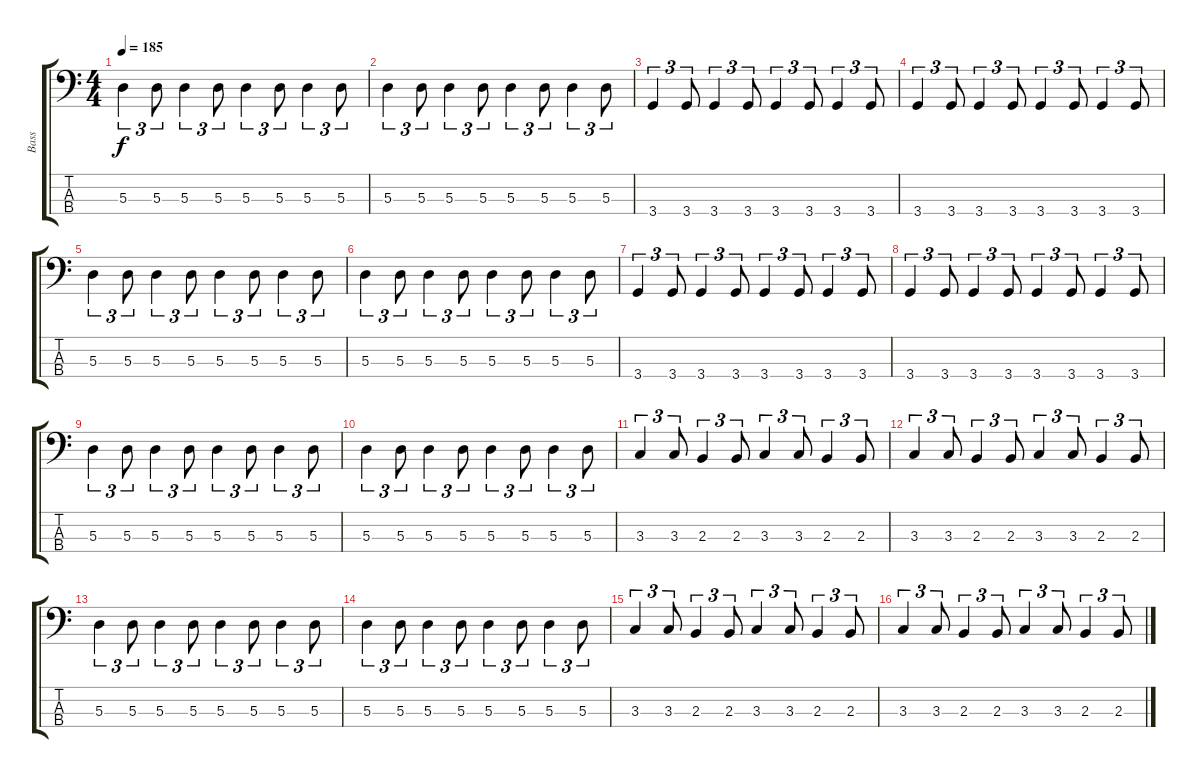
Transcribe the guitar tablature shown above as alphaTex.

\track ("Bass" "Bass") {instrument electricbassfinger}
\staff {score tabs}
\tuning (G2 D2 A1 E1) {hide}
\ts (4 4)
\tempo 185
\clef f4
\ks c
5.3.4{tu (3 2) dy f} 5.3.8{tu (3 2)} 5.3.4{tu (3 2)} 5.3.8{tu (3 2)} 5.3.4{tu (3 2)} 5.3.8{tu (3 2)} 5.3.4{tu (3 2)} 5.3.8{tu (3 2)} |
5.3.4{tu (3 2)} 5.3.8{tu (3 2)} 5.3.4{tu (3 2)} 5.3.8{tu (3 2)} 5.3.4{tu (3 2)} 5.3.8{tu (3 2)} 5.3.4{tu (3 2)} 5.3.8{tu (3 2)} |
3.4.4{tu (3 2)} 3.4.8{tu (3 2)} 3.4.4{tu (3 2)} 3.4.8{tu (3 2)} 3.4.4{tu (3 2)} 3.4.8{tu (3 2)} 3.4.4{tu (3 2)} 3.4.8{tu (3 2)} |
3.4.4{tu (3 2)} 3.4.8{tu (3 2)} 3.4.4{tu (3 2)} 3.4.8{tu (3 2)} 3.4.4{tu (3 2)} 3.4.8{tu (3 2)} 3.4.4{tu (3 2)} 3.4.8{tu (3 2)} |
5.3.4{tu (3 2)} 5.3.8{tu (3 2)} 5.3.4{tu (3 2)} 5.3.8{tu (3 2)} 5.3.4{tu (3 2)} 5.3.8{tu (3 2)} 5.3.4{tu (3 2)} 5.3.8{tu (3 2)} |
5.3.4{tu (3 2)} 5.3.8{tu (3 2)} 5.3.4{tu (3 2)} 5.3.8{tu (3 2)} 5.3.4{tu (3 2)} 5.3.8{tu (3 2)} 5.3.4{tu (3 2)} 5.3.8{tu (3 2)} |
3.4.4{tu (3 2)} 3.4.8{tu (3 2)} 3.4.4{tu (3 2)} 3.4.8{tu (3 2)} 3.4.4{tu (3 2)} 3.4.8{tu (3 2)} 3.4.4{tu (3 2)} 3.4.8{tu (3 2)} |
3.4.4{tu (3 2)} 3.4.8{tu (3 2)} 3.4.4{tu (3 2)} 3.4.8{tu (3 2)} 3.4.4{tu (3 2)} 3.4.8{tu (3 2)} 3.4.4{tu (3 2)} 3.4.8{tu (3 2)} |
5.3.4{tu (3 2)} 5.3.8{tu (3 2)} 5.3.4{tu (3 2)} 5.3.8{tu (3 2)} 5.3.4{tu (3 2)} 5.3.8{tu (3 2)} 5.3.4{tu (3 2)} 5.3.8{tu (3 2)} |
5.3.4{tu (3 2)} 5.3.8{tu (3 2)} 5.3.4{tu (3 2)} 5.3.8{tu (3 2)} 5.3.4{tu (3 2)} 5.3.8{tu (3 2)} 5.3.4{tu (3 2)} 5.3.8{tu (3 2)} |
3.3.4{tu (3 2)} 3.3.8{tu (3 2)} 2.3.4{tu (3 2)} 2.3.8{tu (3 2)} 3.3.4{tu (3 2)} 3.3.8{tu (3 2)} 2.3.4{tu (3 2)} 2.3.8{tu (3 2)} |
3.3.4{tu (3 2)} 3.3.8{tu (3 2)} 2.3.4{tu (3 2)} 2.3.8{tu (3 2)} 3.3.4{tu (3 2)} 3.3.8{tu (3 2)} 2.3.4{tu (3 2)} 2.3.8{tu (3 2)} |
5.3.4{tu (3 2)} 5.3.8{tu (3 2)} 5.3.4{tu (3 2)} 5.3.8{tu (3 2)} 5.3.4{tu (3 2)} 5.3.8{tu (3 2)} 5.3.4{tu (3 2)} 5.3.8{tu (3 2)} |
5.3.4{tu (3 2)} 5.3.8{tu (3 2)} 5.3.4{tu (3 2)} 5.3.8{tu (3 2)} 5.3.4{tu (3 2)} 5.3.8{tu (3 2)} 5.3.4{tu (3 2)} 5.3.8{tu (3 2)} |
3.3.4{tu (3 2)} 3.3.8{tu (3 2)} 2.3.4{tu (3 2)} 2.3.8{tu (3 2)} 3.3.4{tu (3 2)} 3.3.8{tu (3 2)} 2.3.4{tu (3 2)} 2.3.8{tu (3 2)} |
3.3.4{tu (3 2)} 3.3.8{tu (3 2)} 2.3.4{tu (3 2)} 2.3.8{tu (3 2)} 3.3.4{tu (3 2)} 3.3.8{tu (3 2)} 2.3.4{tu (3 2)} 2.3.8{tu (3 2)}
